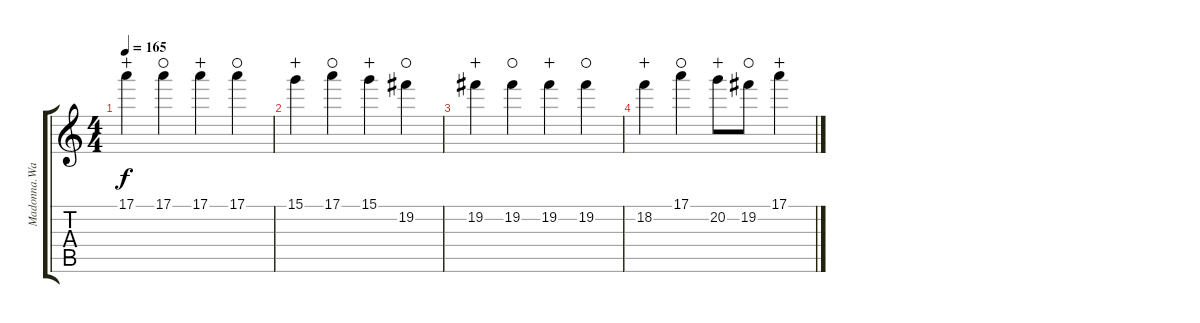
\track ("Madonna.Wayne.Gacy" "Madonna.Wa") {instrument distortionguitar}
\staff {score tabs}
\tuning (E4 B3 G3 D3 A2 D2) {hide}
\ts (4 4)
\tempo 165
\clef g2
\ks c
17.1.4{dy f wahc} 17.1.4{waho} 17.1.4{wahc} 17.1.4{waho} |
15.1.4{wahc} 17.1.4{waho} 15.1.4{wahc} 19.2.4{waho} |
19.2.4{wahc} 19.2.4{waho} 19.2.4{wahc} 19.2.4{waho} |
18.2.4{wahc} 17.1.4{waho} 20.2.8{wahc} 19.2.8{waho} 17.1.4{wahc}
